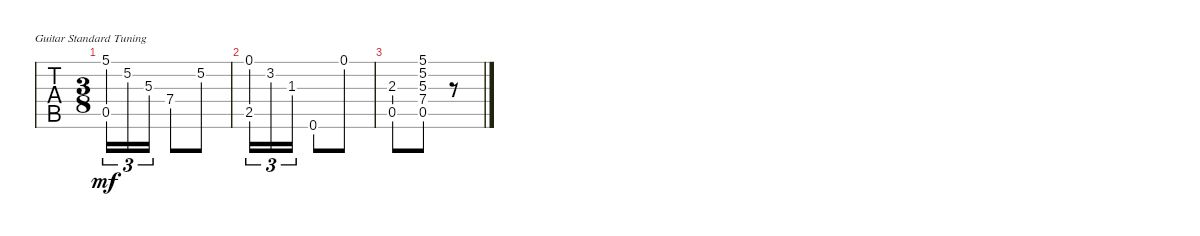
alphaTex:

\defaultSystemsLayout 4
\bracketExtendMode groupsimilarinstruments
\singleTrackTrackNamePolicy hidden
\multiTrackTrackNamePolicy hidden
\firstSystemTrackNameOrientation horizontal
\otherSystemsTrackNameOrientation horizontal
\track ("Nylon Guitar" "N-Gt") {instrument acousticguitarnylon}
\staff {tabs}
\tuning (E4 B3 G3 D3 A2 E2)
\ts (3 8)
\tempo (120 hide)
\clef g2
\ks aminor
(5.1 0.5).16{tu (3 2) dy mf} 5.2.16{tu (3 2)} 5.3.16{tu (3 2)} 7.4.8 5.2.8 |
(0.1 2.5).16{tu (3 2)} 3.2.16{tu (3 2)} 1.3.16{tu (3 2)} 0.6.8 0.1.8 |
(0.5 2.3).8 (5.1 5.2 5.3 7.4 0.5).8 r.8
